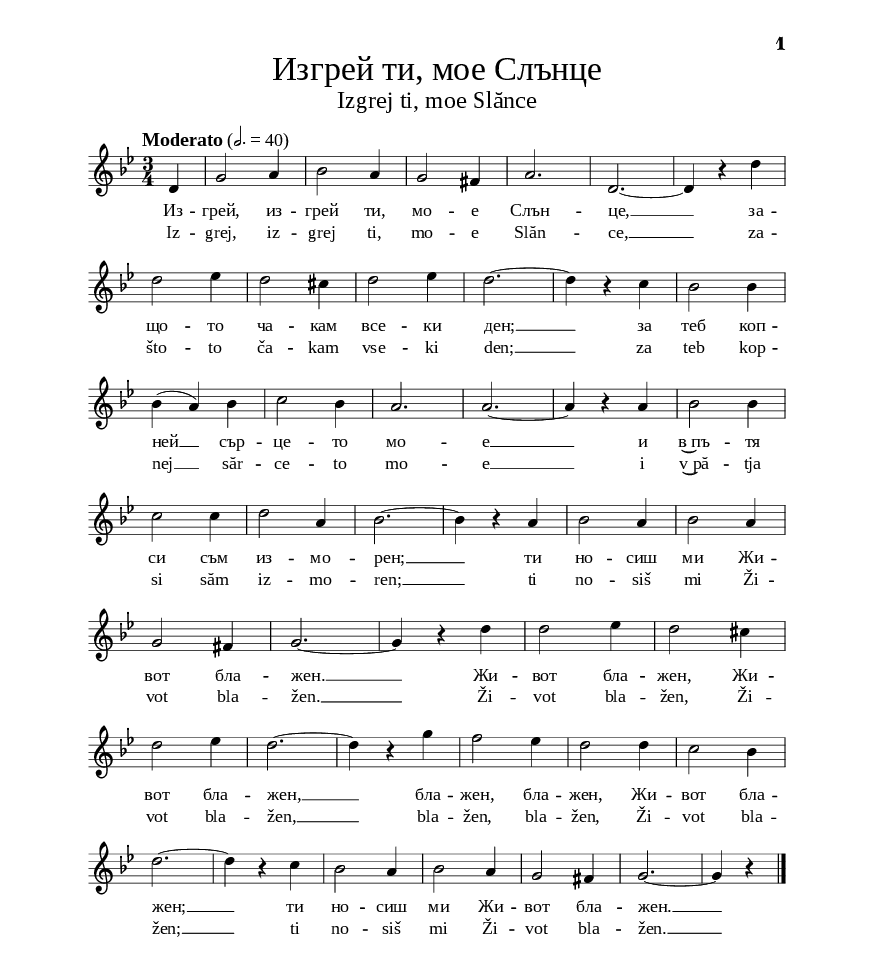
\version "2.24.3"

% include paper part and global functions
\include "include/globals.ily"

\bookpart {

  \label #'ref030
  \tocItem \markup "Изгрей ти, мое Слънце – Izgrej ti, moe Slănce"
  \include "include/bookpart-paper.ily"
  \score {
    \include "include/score-layout.ily"

    \new Voice \absolute {
      \clef treble
      \key g \minor
      \time 3/4
      \tempoFunc "Moderato" 2. "40"
      \autoBeamOff
      \partial 4

      d'4 | g'2 a'4 | bes'2 a'4 | g'2 fis'4 | a'2. | d'2. ~ | d'4 r d'' \break
      d''2 es''4 | d''2 cis''4 | d''2 es''4 | d''2. ~ | d''4 r c'' | bes'2 bes'4 \break |
      bes'4 ( a' ) bes' | c''2 bes'4 | a'2. | a'2. ~ | a'4 r a' |  bes'2 bes'4 \break |
      c''2 c''4 | d''2 a'4 |  bes'2. ~ |  bes'4 r a' |  bes'2 a'4 |  bes'2 a'4 \break |
      g'2 fis'4 | g'2. ~ | g'4 r d'' | d''2 es''4 | d''2 cis''4 \break |
      d''2 es''4 | d''2. ~ | d''4 r g'' | f''2 es''4 | d''2 d''4 | c''2 bes'4 \break |
      d''2.~ | d''4 r c'' | bes'2 a'4 | bes'2 a'4 | g'2 fis'4 | g'2.~ | g'4 r4 \bar "|."\break
    }



    \addlyrics {
      Из -- грей,
      из -- грей ти, мо -- е Слън -- це, __  за -- що --
      то ча -- кам все -- ки ден; __ за теб коп -- ней __ сър -- це -- то мо -- е __ и в~пъ -- тя си съм из
       -- мо -- рен; __  ти но -- сиш ми Жи -- вот бла --
      жен.  __ Жи -- вот бла -- жен, Жи -- вот бла -- жен, __ 
      бла -- жен, бла -- жен, Жи -- вот бла -- жен; __ ти
      но -- сиш ми Жи -- вот бла -- жен. __ }
       \addlyrics {
      Iz -- grej,
      iz -- grej ti, mo -- e Slăn -- ce, __  za -- što --
      to ča -- kam vse -- ki den; __ za teb kop -- nej __ săr -- ce -- to mo -- e __  i v~pă -- tja si săm iz
       -- mo -- ren;  __ ti no -- siš mi Ži -- vot bla --
      žen. __  Ži -- vot bla -- žen, Ži -- vot bla -- žen, __ 
      bla -- žen, bla -- žen, Ži -- vot bla -- žen; __ ti
      no -- siš mi Ži -- vot bla -- žen. __ }

        \header {
          title = \titleFunc "Изгрей ти, мое Слънце" "Izgrej ti, moe Slănce"
        }

        \midi{}

      } % score

      \pageBreak

      \markup \fontsize #bgCoupletFontSize {
        \hspace #2
        \override #`(baseline-skip . ,bgCoupletBaselineSkip)
        \column {
          \line {   2. Огрей небето и Земята,}

          \line {   "   "лазурни поднебесен шир,}

          \line {   "   "развесели ми днес душата}

          \line {   "   "с трептенията си безспир.}

          \line {   "   "О, дай ми тоз Живот и Мир!}
          \line { " " }

          \line { "   " \italic {Припев:} }

          \line {   "   "Живот и Мир, Живот и Мир,}

          \line {   "   "и Мир, и Мир, Живот и Мир,}

          \line {   "   "о, дай ми тоз Живот и Мир!}

          \line { " " }
          \line {   3. Единствено си ти, което}

          \line {   "   "изпълваш всичко със Любов}

          \line {   "   "и подновяваш всичко вехто;}

          \line {   "   "светът чрез теб ще бъде нов;}

          \line {   "   "ти вечно си света, Любов.}


          \line { " " }
          \line { "   " \italic {Припев:} }
          \line {   "   " Света Любов, света Любов,}

          \line {   "   "Любов, Любов, света Любов,}

          \line {   "   "ти вечно си света Любов.}
        }

        \hspace #5
        \override #`(baseline-skip . ,bgCoupletBaselineSkip)
         \column {
          \line {   2. Ogrej nebeto i Zemjata,}

          \line {   "   "lazurni podnebesen šir,}

          \line {   "   "razveseli mi dnes dušata}

          \line {   "   "s treptenijata si bezspir.}

          \line {   "   "O, daj mi toz Život i Mir!}
          \line { " " }

          \line { "   " \italic {Pripev:} }

          \line {   "   "Život i Mir, Život i Mir,}

          \line {   "   "i Mir, i Mir, Život i Mir,}

          \line {   "   "o, daj mi toz Život i Mir!}

          \line { " " }
          \line {   3. Edinstveno si ti, koeto}

          \line {   "   "izpălvaš vsičko săs Ljubov}

          \line {   "   "i podnovjavaš vsičko vehto;}

          \line {   "   "svetăt črez teb šte băde nov;}

          \line {   "   "ti večno si sveta, Ljubov.}


          \line { " " }
          \line { "   " \italic {Pripev:} }
          \line {   "   " Sveta Ljubov, sveta Ljubov,}

          \line {   "   "Ljubov, Ljubov, sveta Ljubov,}

          \line {   "   "ti večno si sveta Ljubov.}
        } %column
      } % markup

      \markup \empty-two


      % include foreign translation(s) of the song
      \version "2.24.3"

\markup \fill-line { \fontsize #deTitleFontSize "Gehe auf, du, meine Sonne" }
\markup \null
\markup \null
\markup \fontsize #+2.0 {
  
  \override #`(baseline-skip . ,deCoupletBaselineSkip)

  \column {

    \line {   1. Geh auf, geh auf, du, meine Sonne, }

    \line {   "   "denn ich warte jeden Tag; }

    \line {   "   "nach dir sehnt sich mein Herz}

    \line {   "   "und auf meinem Weg bin ich ermüdet;}

    \line {   "   "Du bringst mir seliges Leben.}
    \line { " " }

    \line {   "   "   \italic { Refrain:}  }

    \line {   "   "  Seliges Leben, seliges Leben}

    \line {   "   "  seliges, seliges, seliges Leben,}

    \line {   "   " du, der du mir das selige Leben bringst.}

    \line { " " }

    \line {   2. Erleuchte den Himmel und die Erde,}

    \line {    "   "azurblaue himmlische Weite; }

    \line {   "   "erfreue heute meine Seele }

    \line {   "   "mit deinen Schwingungen ohne Unterlass.}

    \line {   "   "Oh, gib mir dieses Leben und Frieden!}

    \line { " " }
    \line {   "   "    \italic { Refrain:}  }

    \line {   "   "   Leben und Frieden, Leben und Frieden,}

    \line {   "   "  und Frieden, und Frieden, Leben und Frieden,}

    \line {   "   "   oh, gib mir dieses Leben und Frieden!}



  }

  \hspace #-4
  \override #`(baseline-skip . ,deCoupletBaselineSkip)

  \column {


    \line {3. Einzigartig bist du, }

    \line {   "   "   die du alles mit Liebe erfüllst }

    \line {   "   "und alles Alte erneuerst; }

    \line {   "   "durch dich wird die Welt erneuert,}

    \line {   "   "du bist auf ewig heilige Liebe!}

    \line { " " }
    \line {   "   "    \italic { Refrain:}  }

    \line {   "   "   Heilige Liebe, heilige Liebe,}

    \line {   "   "    Liebe, Liebe, heilige Liebe,}

    \line {   "   "    du bist auf ewig heilige Liebe.}
  }
}


%{
convert-ly (GNU LilyPond) 2.24.0  convert-ly: Processing `'...
Applying conversion: 2.19.2, 2.19.7, 2.19.11, 2.19.16, 2.19.22,
2.19.24, 2.19.28, 2.19.29, 2.19.32, 2.19.40, 2.19.46, 2.19.49,
2.19.80, 2.24.0
%}


    } % bookpart
